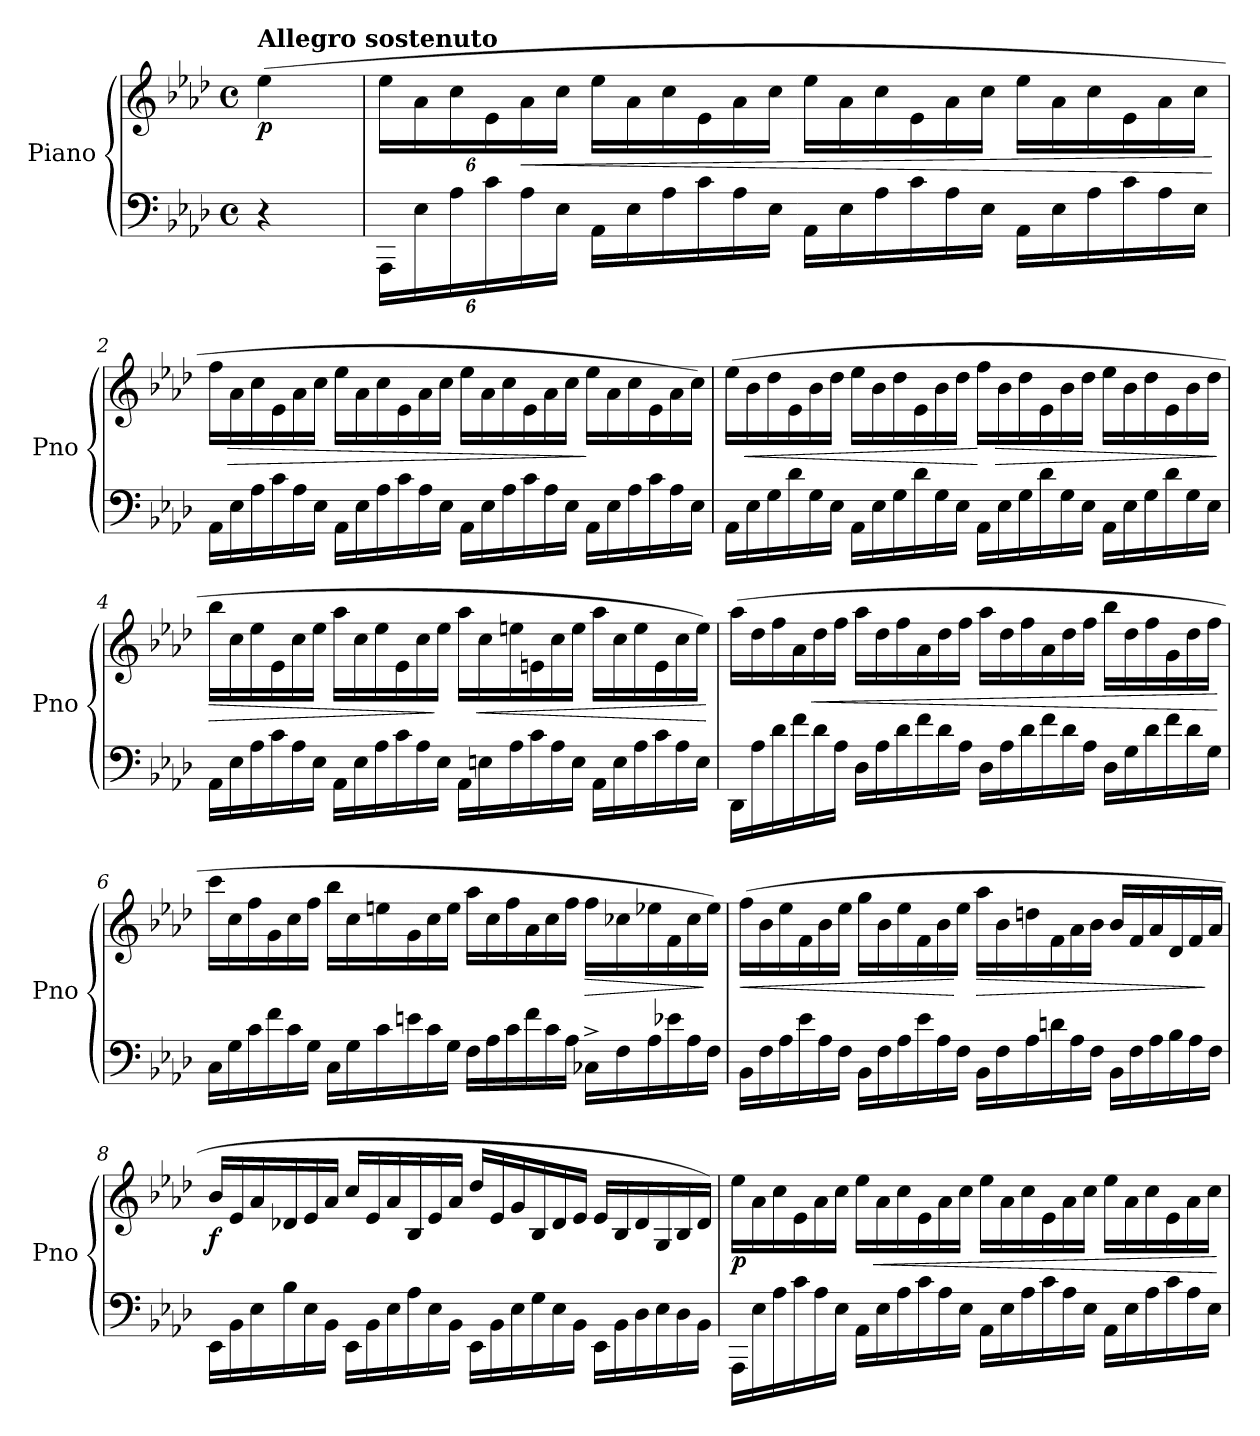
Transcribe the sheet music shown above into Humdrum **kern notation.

**kern	**kern	**dynam
*part1	*part1	*part1
*staff2	*staff1	*staff1/2
*I"Piano	*	*
*I'Pno	*	*
*clefF4	*clefG2	*
*k[b-e-a-d-]	*k[b-e-a-d-]	*
*M4/4	*M4/4	*
*met(c)	*met(c)	*
*MM104	*MM104	*
=	=	=
!	!LO:TX:a:B:t=Allegro sostenuto	!
!	!	!LO:DY:b
4r	(4ee-\	p
=1	=1	=1
*Xbrackettup	*	*
24AAA-/LL	24ee-\LL	.
24E-!\	24a-!\	.
24A-!\	24cc!\	.
24c!\	24e-!\	.
!	!	!LO:HP:b
24A-!\	24a-!\	<
24E-!\JJ	24cc!\JJ	.
*Xtuplet	*Xtuplet	*
24AA-\LL	24ee-\LL	.
24E-!\	24a-!\	.
24A-!\	24cc!\	.
24c!\	24e-!\	.
24A-!\	24a-!\	.
24E-!\JJ	24cc!\JJ	.
24AA-!\LL	24ee-\LL	.
24E-!\	24a-!\	.
24A-!\	24cc!\	.
24c!\	24e-!\	.
24A-!\	24a-!\	.
24E-!\JJ	24cc!\JJ	.
24AA-!\LL	24ee-\LL	.
24E-!\	24a-!\	.
24A-!\	24cc!\	.
24c!\	24e-!\	.
24A-!\	24a-!\	.
24E-!\JJ	24cc!\JJ	.
.	.	[
=2	=2	=2
24AA-!\LL	24ff\LL	.
!	!	!LO:HP:b
24E-!\	24a-\	>
24A-!\	24cc\	.
24c!\	24e-\	.
24A-!\	24a-\	.
24E-!\JJ	24cc\JJ	.
24AA-!\LL	24ee-\LL	.
24E-!\	24a-\	.
24A-!\	24cc\	.
24c!\	24e-\	.
24A-!\	24a-\	.
24E-!\JJ	24cc\JJ	.
24AA-!\LL	24ee-\LL	.
24E-!\	24a-\	.
24A-!\	24cc\	.
24c!\	24e-\	.
24A-!\	24a-\	.
24E-!\JJ	24cc\JJ	.
24AA-!\LL	24ee-\LL	]
24E-!\	24a-\	.
24A-!\	24cc\	.
24c!\	24e-\	.
24A-!\	24a-\	.
24E-!\JJ	24cc\JJ)	.
!!LO:LB:g=z
=3	=3	=3
24AA-!\LL	(24ee-\LL	.
!	!	!LO:HP:b
24E-!\	24b-\	<
24G!\	24dd-\	.
24d-!\	24e-\	.
24G!\	24b-\	.
24E-!\JJ	24dd-\JJ	.
24AA-!\LL	24ee-\LL	.
24E-!\	24b-\	.
24G!\	24dd-\	.
24d-!\	24e-\	.
24G!\	24b-\	.
24E-!\JJ	24dd-\JJ	.
24AA-!\LL	24ff\LL	[
!	!	!LO:HP:b
24E-!\	24b-\	>
24G!\	24dd-\	.
24d-!\	24e-\	.
24G!\	24b-\	.
24E-!\JJ	24dd-\JJ	.
24AA-!\LL	24ee-\LL	.
24E-!\	24b-\	.
24G!\	24dd-\	.
24d-!\	24e-\	.
24G!\	24b-\	.
24E-!\JJ	24dd-\JJ	.
.	.	]
=4	=4	=4
!	!	!LO:HP:b
24AA-!\LL	24bb-\LL	>
24E-!\	24cc\	.
24A-!\	24ee-\	.
24c!\	24e-\	.
24A-!\	24cc\	.
24E-!\JJ	24ee-\JJ	.
24AA-!\LL	24aa-\LL	.
24E-!\	24cc\	.
24A-!\	24ee-\	.
24c!\	24e-\	.
24A-!\	24cc\	.
24E-!\JJ	24ee-\JJ	]
24AA-!\LL	24aa-\LL	.
!	!	!LO:HP:b
24En!\	24cc\	<
24A-!\	24een\	.
24c!\	24en\	.
24A-!\	24cc\	.
24E!\JJ	24ee\JJ	.
24AA-!\LL	24aa-\LL	.
24E!\	24cc\	.
24A-!\	24ee\	.
24c!\	24e\	.
24A-!\	24cc\	.
24E!\JJ	24ee\JJ)	.
.	.	[
!!LO:LB:g=z
=5	=5	=5
24DD-/LL	(24aa-\LL	.
24A-!\	24dd-\	.
24d-!\	24ff\	.
24f!\	24a-\	.
!	!	!LO:HP:b
24d-!\	24dd-\	<
24A-!\JJ	24ff\JJ	.
24D-\LL	24aa-\LL	.
24A-!\	24dd-\	.
24d-!\	24ff\	.
24f!\	24a-\	.
24d-!\	24dd-\	.
24A-!\JJ	24ff\JJ	.
24D-!\LL	24aa-\LL	.
24A-!\	24dd-\	.
24d-!\	24ff\	.
24f!\	24a-\	.
24d-!\	24dd-\	.
24A-!\JJ	24ff\JJ	.
24D-\LL	24bb-\LL	.
24G!\	24dd-\	.
24d-!\	24ff\	.
24f!\	24g\	.
24d-!\	24dd-\	.
24G!\JJ	24ff\JJ	.
.	.	[
=6	=6	=6
24C\LL	24ccc\LL	.
24G!\	24cc\	.
24c!\	24ff\	.
24f!\	24g\	.
24c!\	24cc\	.
24G!\JJ	24ff\JJ	.
24C!\LL	24bb-\LL	.
24G!\	24cc\	.
24c!\	24een\	.
24en!\	24g\	.
24c!\	24cc\	.
24G!\JJ	24ee\JJ	.
24F!\LL	24aa-\LL	.
24A-!\	24cc\	.
24c!\	24ff\	.
24f!\	24a-\	.
24c!\	24cc\	.
24A-!\JJ	24ff\JJ	.
!	!	!LO:HP:b
24C-X^\LL	24ff\LL	>
24F!\	24cc-X\	.
24A-!\	24ee-X\	.
24e-X!\	24f\	.
24A-!\	24cc-\	.
24F!\JJ	24ee-\JJ)	]
!!LO:LB:g=z
=7	=7	=7
!	!	!LO:HP:b
24BB-\LL	(24ff\LL	<
24F!\	24b-\	.
24A-!\	24ee-\	.
24e-!\	24f\	.
24A-!\	24b-\	.
24F!\JJ	24ee-\JJ	.
24BB-!\LL	24gg\LL	.
24F!\	24b-\	.
24A-!\	24ee-\	.
24e-!\	24f\	.
24A-!\	24b-\	.
24F!\JJ	24ee-\JJ	[
!	!	!LO:HP:b
24BB-!\LL	24aa-\LL	>
24F!\	24b-\	.
24A-!\	24ddn\	.
24dn!\	24f\	.
24A-!\	24a-\	.
24F!\JJ	24b-\JJ	.
24BB-!\LL	24b-/LL	.
24F!\	24f/	.
24A-!\	24a-/	.
24B-!\	24d-/	.
24A-!\	24f/	.
24F!\JJ	24a-/JJ	]
=8	=8	=8
!	!	!LO:DY:b
24EE-\LL	24b-/LL	f
24BB-!\	24e-/	.
24E-!\	24a-/	.
24B-!\	24d-X/	.
24E-!\	24e-/	.
24BB-!\JJ	24a-/JJ	.
24EE-!\LL	24cc/LL	.
24BB-!\	24e-/	.
24E-!\	24a-/	.
24A-!\	24B-/	.
24E-!\	24e-/	.
24BB-!\JJ	24a-/JJ	.
24EE-!\LL	24dd-/LL	.
24BB-!\	24e-/	.
24E-!\	24g/	.
24G!\	24B-/	.
24E-!\	24d-/	.
24BB-!\JJ	24e-/JJ	.
24EE-!\LL	24e-/LL	.
24BB-!\	24B-/	.
24D-!\	24d-/	.
24E-!\	24G/	.
24D-!\	24B-/	.
24BB-!\JJ	24d-/JJ)	.
!!LO:PB:g=z
=9	=9	=9
!	!	!LO:DY:b
24AAA-/LL	24ee-\LL	p
24E-!\	24a-\	.
24A-!\	24cc\	.
24c!\	24e-\	.
24A-!\	24a-\	.
24E-!\JJ	24cc\JJ	.
24AA-\LL	24ee-\LL	.
!	!	!LO:HP:b
24E-!\	24a-\	<
24A-!\	24cc\	.
24c!\	24e-\	.
24A-!\	24a-\	.
24E-!\JJ	24cc\JJ	.
24AA-!\LL	24ee-\LL	.
24E-!\	24a-\	.
24A-!\	24cc\	.
24c!\	24e-\	.
24A-!\	24a-\	.
24E-!\JJ	24cc\JJ	.
24AA-!\LL	24ee-\LL	.
24E-!\	24a-\	.
24A-!\	24cc\	.
24c!\	24e-\	.
24A-!\	24a-\	.
24E-!\JJ	24cc\JJ	.
.	.	[
=	=	=
*-	*-	*-
